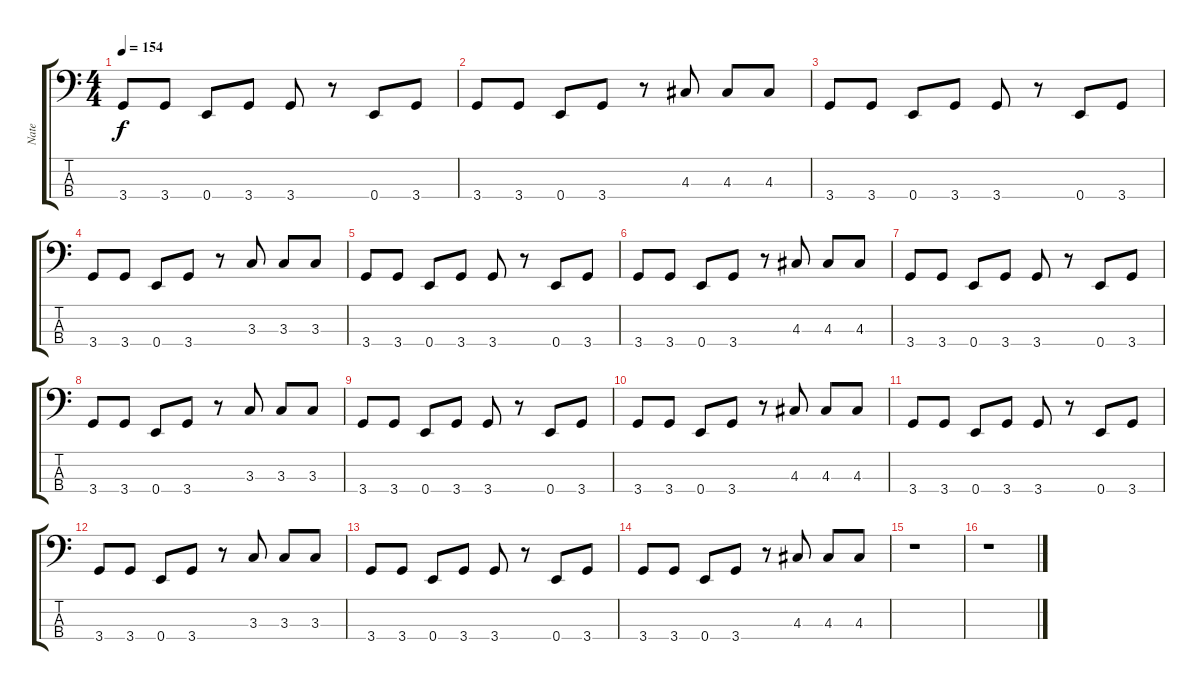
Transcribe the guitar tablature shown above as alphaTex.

\track ("Nate" "Nate") {instrument electricbasspick}
\staff {score tabs}
\tuning (G2 D2 A1 E1) {hide}
\ts (4 4)
\tempo 154
\clef f4
\ks c
3.4.8{dy f} 3.4.8 0.4.8 3.4.8 3.4.8 r.8 0.4.8 3.4.8 |
3.4.8 3.4.8 0.4.8 3.4.8 r.8 4.3.8 4.3.8 4.3.8 |
3.4.8 3.4.8 0.4.8 3.4.8 3.4.8 r.8 0.4.8 3.4.8 |
3.4.8 3.4.8 0.4.8 3.4.8 r.8 3.3.8 3.3.8 3.3.8 |
3.4.8 3.4.8 0.4.8 3.4.8 3.4.8 r.8 0.4.8 3.4.8 |
3.4.8 3.4.8 0.4.8 3.4.8 r.8 4.3.8 4.3.8 4.3.8 |
3.4.8 3.4.8 0.4.8 3.4.8 3.4.8 r.8 0.4.8 3.4.8 |
3.4.8 3.4.8 0.4.8 3.4.8 r.8 3.3.8 3.3.8 3.3.8 |
3.4.8 3.4.8 0.4.8 3.4.8 3.4.8 r.8 0.4.8 3.4.8 |
3.4.8 3.4.8 0.4.8 3.4.8 r.8 4.3.8 4.3.8 4.3.8 |
3.4.8 3.4.8 0.4.8 3.4.8 3.4.8 r.8 0.4.8 3.4.8 |
3.4.8 3.4.8 0.4.8 3.4.8 r.8 3.3.8 3.3.8 3.3.8 |
3.4.8 3.4.8 0.4.8 3.4.8 3.4.8 r.8 0.4.8 3.4.8 |
3.4.8 3.4.8 0.4.8 3.4.8 r.8 4.3.8 4.3.8 4.3.8 |
r.1 |
r.1
